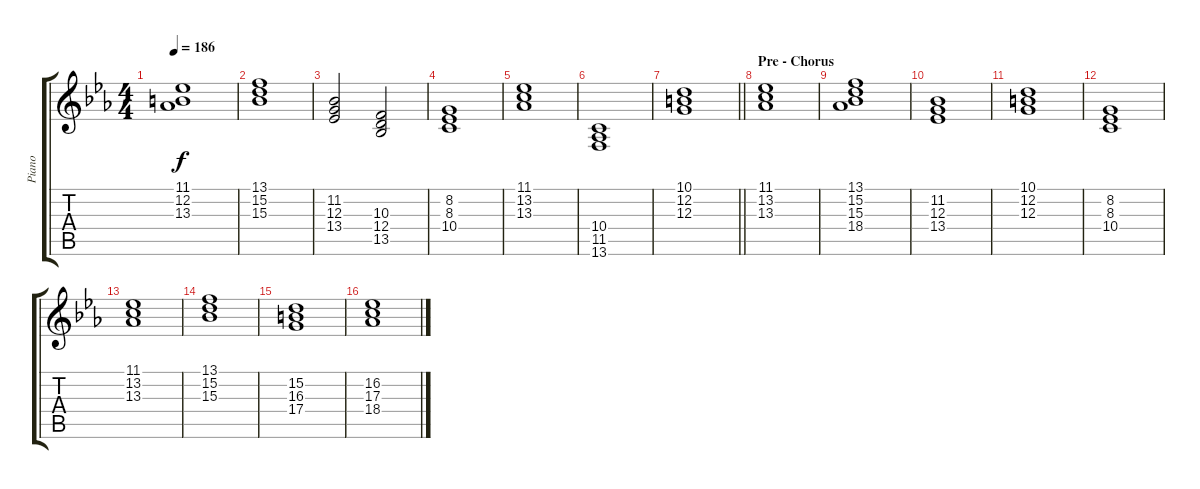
\track ("Piano" "Piano") {instrument acousticgrandpiano}
\staff {score tabs}
\tuning (E4 B3 G3 D3 A2 E2) {hide}
\ts (4 4)
\tempo 186
\clef g2
\ks eb
(11.1 12.2 13.3).1{dy f} |
(13.1 15.2 15.3).1 |
(11.2 12.3 13.4).2 (10.3 12.4 13.5).2 |
(8.2 8.3 10.4).1 |
(11.1 13.2 13.3).1 |
(10.4 11.5 13.6).1 |
\barLineRight lightlight
(10.1 12.2 12.3).1 |
\section ("" "Pre - Chorus")
(11.1 13.2 13.3).1 |
(13.1 15.2 15.3 18.4).1 |
(11.2 12.3 13.4).1 |
(10.1 12.2 12.3).1 |
(8.2 8.3 10.4).1 |
(11.1 13.2 13.3).1 |
(13.1 15.2 15.3).1 |
(15.2 16.3 17.4).1 |
(16.2 17.3 18.4).1
